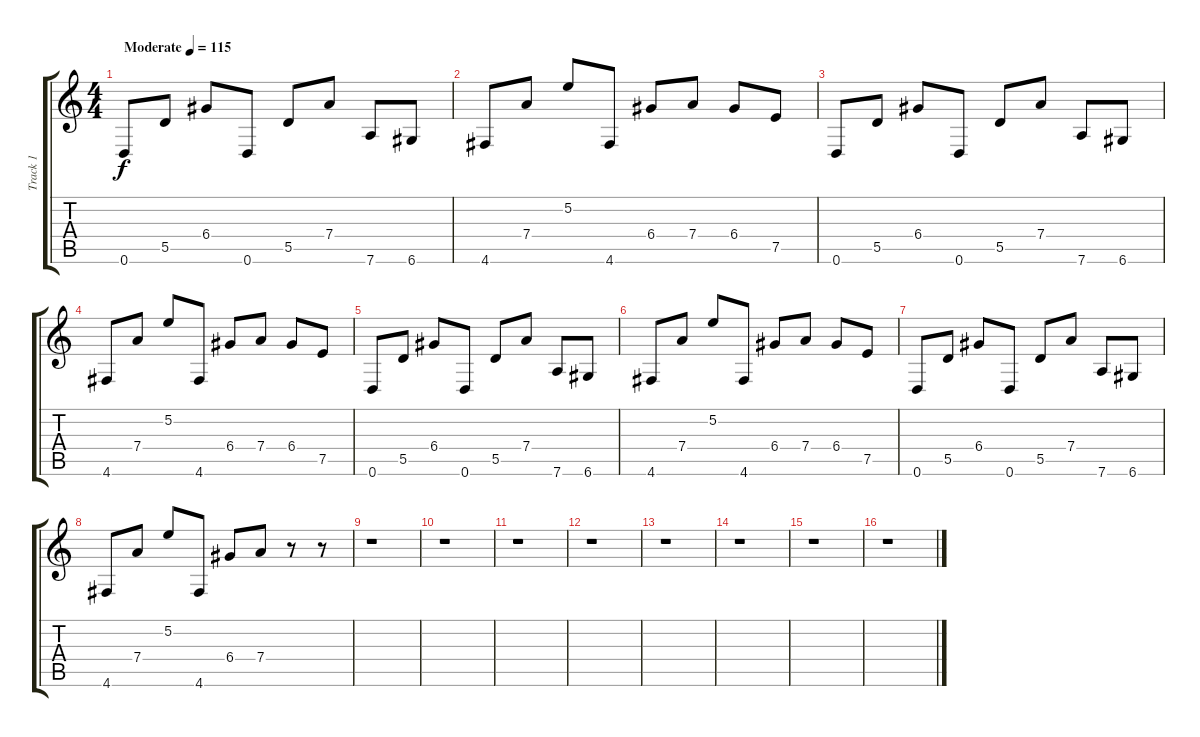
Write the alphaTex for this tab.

\track ("Track 1" "Track 1") {instrument acousticguitarsteel}
\staff {score tabs}
\tuning (E4 B3 G3 D3 A2 D2) {hide}
\ts (4 4)
\tempo (115 "Moderate")
\clef g2
\ks c
0.6.8{dy f instrument acousticguitarsteel} 5.5.8 6.4.8 0.6.8 5.5.8 7.4.8 7.6.8 6.6.8 |
4.6.8 7.4.8 5.2.8 4.6.8 6.4.8 7.4.8 6.4.8 7.5.8 |
0.6.8 5.5.8 6.4.8 0.6.8 5.5.8 7.4.8 7.6.8 6.6.8 |
4.6.8 7.4.8 5.2.8 4.6.8 6.4.8 7.4.8 6.4.8 7.5.8 |
0.6.8 5.5.8 6.4.8 0.6.8 5.5.8 7.4.8 7.6.8 6.6.8 |
4.6.8 7.4.8 5.2.8 4.6.8 6.4.8 7.4.8 6.4.8 7.5.8 |
0.6.8 5.5.8 6.4.8 0.6.8 5.5.8 7.4.8 7.6.8 6.6.8 |
4.6.8 7.4.8 5.2.8 4.6.8 6.4.8 7.4.8 r.8 r.8 |
r.1 |
r.1 |
r.1 |
r.1 |
r.1 |
r.1 |
r.1 |
r.1
